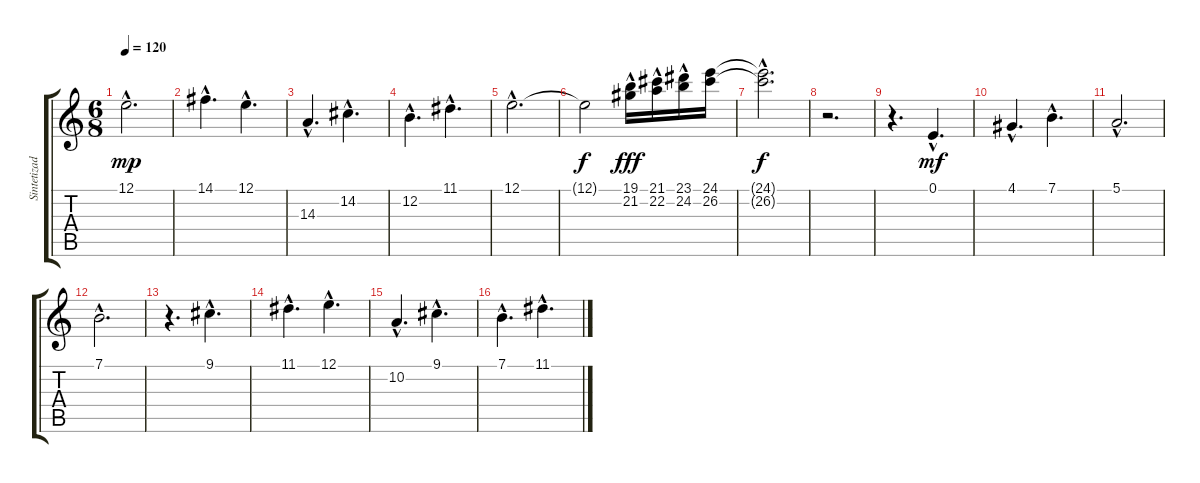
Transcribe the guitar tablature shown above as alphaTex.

\track ("Sintetizador" "Sintetizad") {instrument stringensemble1}
\staff {score tabs}
\tuning (E4 B3 G3 D3 A2 E2) {hide}
\ts (6 8)
\tempo 120
\clef g2
\ks c
12.1{hac}.2{d dy mp} |
14.1{hac}.4{d} 12.1{hac}.4{d} |
14.3{hac}.4{d} 14.2{hac}.4{d} |
12.2{hac}.4{d} 11.1{hac}.4{d} |
12.1{hac}.2{d} |
12.1{t}.2{dy f} (19.1{hac} 21.2{hac}).16{dy fff} (21.1{hac} 22.2{hac}).16 (23.1{hac} 24.2{hac}).16 (24.1 26.2).16 |
(24.1{hac t} 26.2{hac t}).2{d dy f} |
r.2{d} |
r.4{d} 0.1{hac}.4{d dy mf} |
4.1{hac}.4{d} 7.1{hac}.4{d} |
5.1{hac}.2{d} |
7.1{hac}.2{d} |
r.4{d} 9.1{hac}.4{d} |
11.1{hac}.4{d} 12.1{hac}.4{d} |
10.2{hac}.4{d} 9.1{hac}.4{d} |
7.1{hac}.4{d} 11.1{hac}.4{d}
